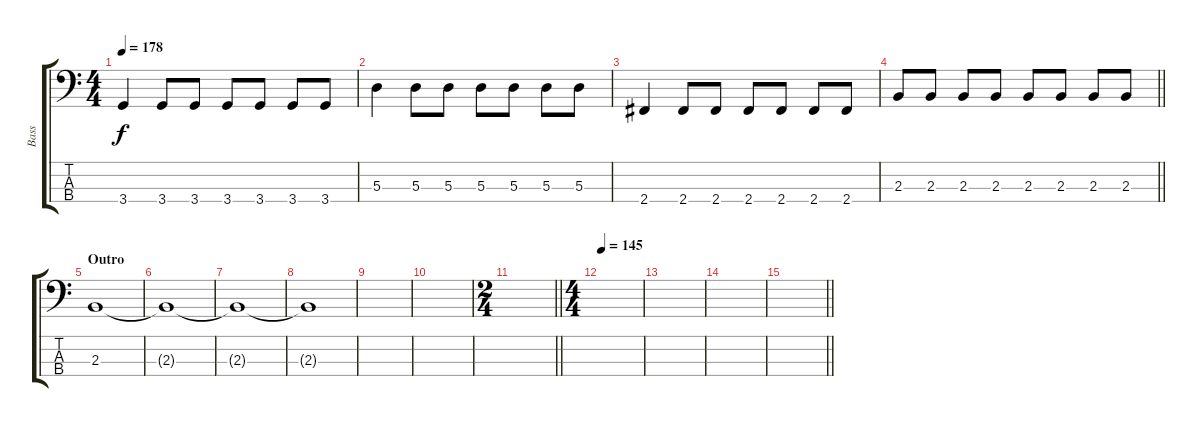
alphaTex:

\track ("Bass" "Bass") {instrument electricbassfinger}
\staff {score tabs}
\tuning (G2 D2 A1 E1) {hide}
\ts (4 4)
\tempo 178
\clef f4
\ks c
3.4.4{dy f} 3.4.8 3.4.8 3.4.8 3.4.8 3.4.8 3.4.8 |
5.3.4 5.3.8 5.3.8 5.3.8 5.3.8 5.3.8 5.3.8 |
2.4.4 2.4.8 2.4.8 2.4.8 2.4.8 2.4.8 2.4.8 |
\barLineRight lightlight
2.3.8 2.3.8 2.3.8 2.3.8 2.3.8 2.3.8 2.3.8 2.3.8 |
\section ("" "Outro")
2.3.1 |
2.3{t}.1 |
2.3{t}.1 |
2.3{t}.1 |
|
|
\ts (2 4)
\barLineRight lightlight
|
\ts (4 4)
\tempo 145
|
|
|
\barLineRight lightlight
